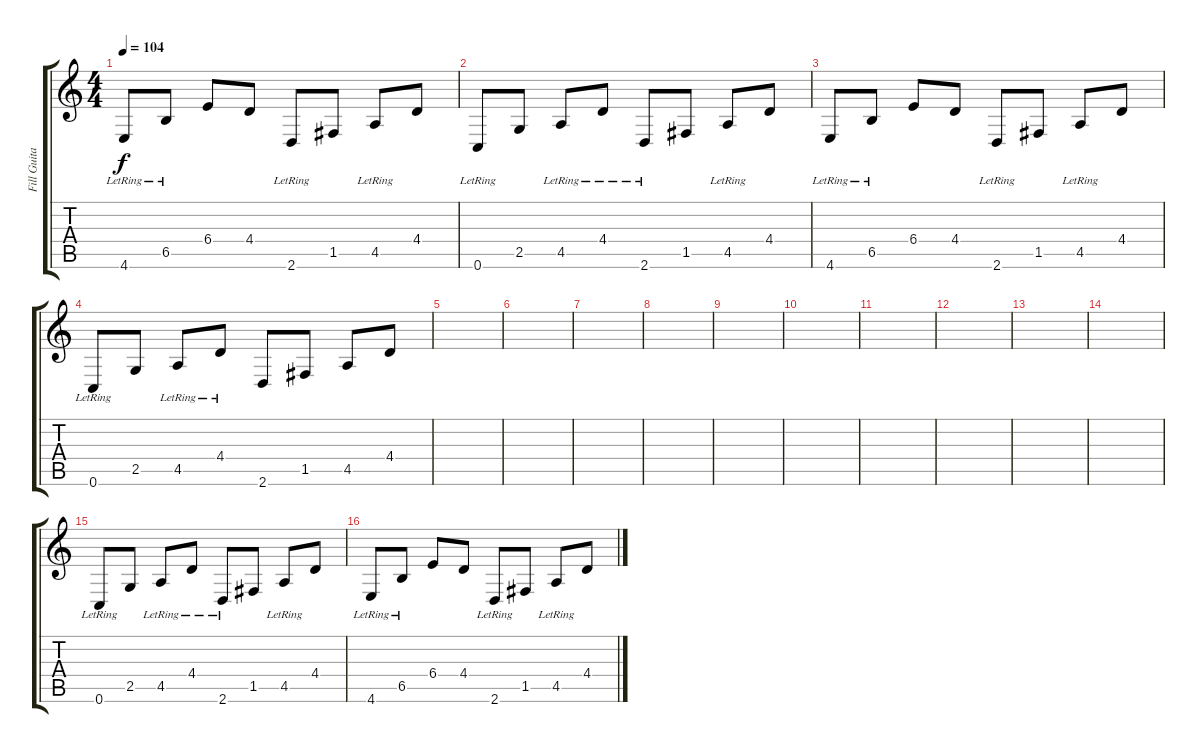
\track ("Fill Guitar" "Fill Guita") {instrument overdrivenguitar}
\staff {score tabs}
\tuning (C4 G3 Eb3 Bb2 F2 C2) {hide}
\ts (4 4)
\tempo 104
\clef g2
\ks c
4.6{lr}.8{dy f} 6.5{lr}.8 6.4.8 4.4.8 2.6{lr}.8 1.5.8 4.5{lr}.8 4.4.8 |
0.6{lr}.8 2.5.8 4.5{lr}.8 4.4{lr}.8 2.6{lr}.8 1.5.8 4.5{lr}.8 4.4.8 |
4.6{lr}.8 6.5{lr}.8 6.4.8 4.4.8 2.6{lr}.8 1.5.8 4.5{lr}.8 4.4.8 |
0.6{lr}.8 2.5.8 4.5{lr}.8 4.4{lr}.8 2.6.8 1.5.8 4.5.8 4.4.8 |
|
|
|
|
|
|
|
|
|
|
0.6{lr}.8 2.5.8 4.5{lr}.8 4.4{lr}.8 2.6{lr}.8 1.5.8 4.5{lr}.8 4.4.8 |
4.6{lr}.8 6.5{lr}.8 6.4.8 4.4.8 2.6{lr}.8 1.5.8 4.5{lr}.8 4.4.8
